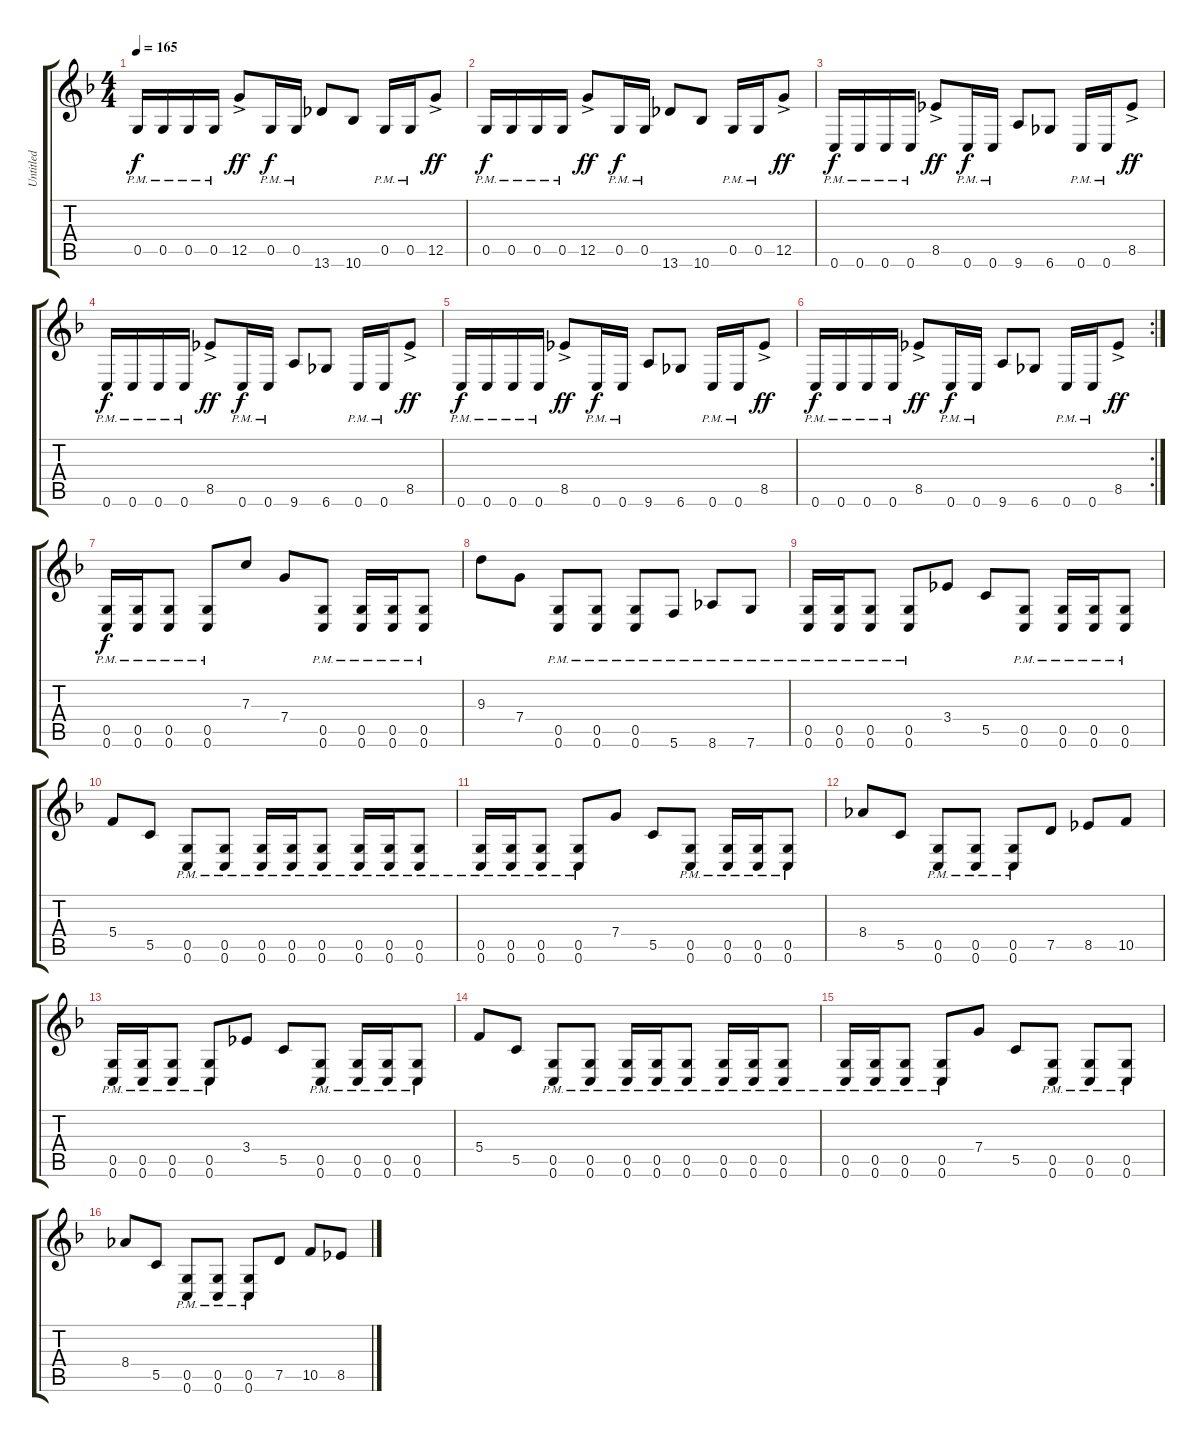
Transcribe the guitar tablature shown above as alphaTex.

\track ("Untitled" "Untitled") {instrument distortionguitar}
\staff {score tabs}
\tuning (D4 A3 F3 C3 G2 C2) {hide}
\ts (4 4)
\tempo 165
\clef g2
\ks f
0.5{pm}.16{dy f} 0.5{pm}.16 0.5{pm}.16 0.5{pm}.16 12.5{ac}.8{dy ff} 0.5{pm}.16{dy f} 0.5{pm}.16 13.6.8 10.6.8 0.5{pm}.16 0.5{pm}.16 12.5{ac}.8{dy ff} |
0.5{pm}.16{dy f} 0.5{pm}.16 0.5{pm}.16 0.5{pm}.16 12.5{ac}.8{dy ff} 0.5{pm}.16{dy f} 0.5{pm}.16 13.6.8 10.6.8 0.5{pm}.16 0.5{pm}.16 12.5{ac}.8{dy ff} |
0.6{pm}.16{dy f} 0.6{pm}.16 0.6{pm}.16 0.6{pm}.16 8.5{ac}.8{dy ff} 0.6{pm}.16{dy f} 0.6{pm}.16 9.6.8 6.6.8 0.6{pm}.16 0.6{pm}.16 8.5{ac}.8{dy ff} |
0.6{pm}.16{dy f} 0.6{pm}.16 0.6{pm}.16 0.6{pm}.16 8.5{ac}.8{dy ff} 0.6{pm}.16{dy f} 0.6{pm}.16 9.6.8 6.6.8 0.6{pm}.16 0.6{pm}.16 8.5{ac}.8{dy ff} |
0.6{pm}.16{dy f} 0.6{pm}.16 0.6{pm}.16 0.6{pm}.16 8.5{ac}.8{dy ff} 0.6{pm}.16{dy f} 0.6{pm}.16 9.6.8 6.6.8 0.6{pm}.16 0.6{pm}.16 8.5{ac}.8{dy ff} |
\rc 2
0.6{pm}.16{dy f} 0.6{pm}.16 0.6{pm}.16 0.6{pm}.16 8.5{ac}.8{dy ff} 0.6{pm}.16{dy f} 0.6{pm}.16 9.6.8 6.6.8 0.6{pm}.16 0.6{pm}.16 8.5{ac}.8{dy ff} |
(0.5{pm} 0.6{pm}).16{dy f} (0.5{pm} 0.6{pm}).16 (0.5{pm} 0.6{pm}).8 (0.5{pm} 0.6{pm}).8 7.3.8 7.4.8 (0.5{pm} 0.6{pm}).8 (0.5{pm} 0.6{pm}).16 (0.5{pm} 0.6{pm}).16 (0.5{pm} 0.6{pm}).8 |
9.3.8 7.4.8 (0.5{pm} 0.6{pm}).8 (0.5{pm} 0.6{pm}).8 (0.5{pm} 0.6{pm}).8 5.6{pm}.8 8.6{pm}.8 7.6{pm}.8 |
(0.5{pm} 0.6{pm}).16 (0.5{pm} 0.6{pm}).16 (0.5{pm} 0.6{pm}).8 (0.5{pm} 0.6{pm}).8 3.4.8 5.5.8 (0.5{pm} 0.6{pm}).8 (0.5{pm} 0.6{pm}).16 (0.5{pm} 0.6{pm}).16 (0.5{pm} 0.6{pm}).8 |
5.4.8 5.5.8 (0.5{pm} 0.6{pm}).8 (0.5{pm} 0.6{pm}).8 (0.5{pm} 0.6{pm}).16 (0.5{pm} 0.6{pm}).16 (0.5{pm} 0.6{pm}).8 (0.5{pm} 0.6{pm}).16 (0.5{pm} 0.6{pm}).16 (0.5{pm} 0.6{pm}).8 |
(0.5{pm} 0.6{pm}).16 (0.5{pm} 0.6{pm}).16 (0.5{pm} 0.6{pm}).8 (0.5{pm} 0.6{pm}).8 7.4.8 5.5.8 (0.5{pm} 0.6{pm}).8 (0.5{pm} 0.6{pm}).16 (0.5{pm} 0.6{pm}).16 (0.5{pm} 0.6{pm}).8 |
8.4.8 5.5.8 (0.5{pm} 0.6{pm}).8 (0.5{pm} 0.6{pm}).8 (0.5{pm} 0.6{pm}).8 7.5.8 8.5.8 10.5.8 |
(0.5{pm} 0.6{pm}).16 (0.5{pm} 0.6{pm}).16 (0.5{pm} 0.6{pm}).8 (0.5{pm} 0.6{pm}).8 3.4.8 5.5.8 (0.5{pm} 0.6{pm}).8 (0.5{pm} 0.6{pm}).16 (0.5{pm} 0.6{pm}).16 (0.5{pm} 0.6{pm}).8 |
5.4.8 5.5.8 (0.5{pm} 0.6{pm}).8 (0.5{pm} 0.6{pm}).8 (0.5{pm} 0.6{pm}).16 (0.5{pm} 0.6{pm}).16 (0.5{pm} 0.6{pm}).8 (0.5{pm} 0.6{pm}).16 (0.5{pm} 0.6{pm}).16 (0.5{pm} 0.6{pm}).8 |
(0.5{pm} 0.6{pm}).16 (0.5{pm} 0.6{pm}).16 (0.5{pm} 0.6{pm}).8 (0.5{pm} 0.6{pm}).8 7.4.8 5.5.8 (0.5{pm} 0.6{pm}).8 (0.5{pm} 0.6{pm}).8 (0.5{pm} 0.6{pm}).8 |
8.4.8 5.5.8 (0.5{pm} 0.6{pm}).8 (0.5{pm} 0.6{pm}).8 (0.5{pm} 0.6{pm}).8 7.5.8 10.5.8 8.5.8
